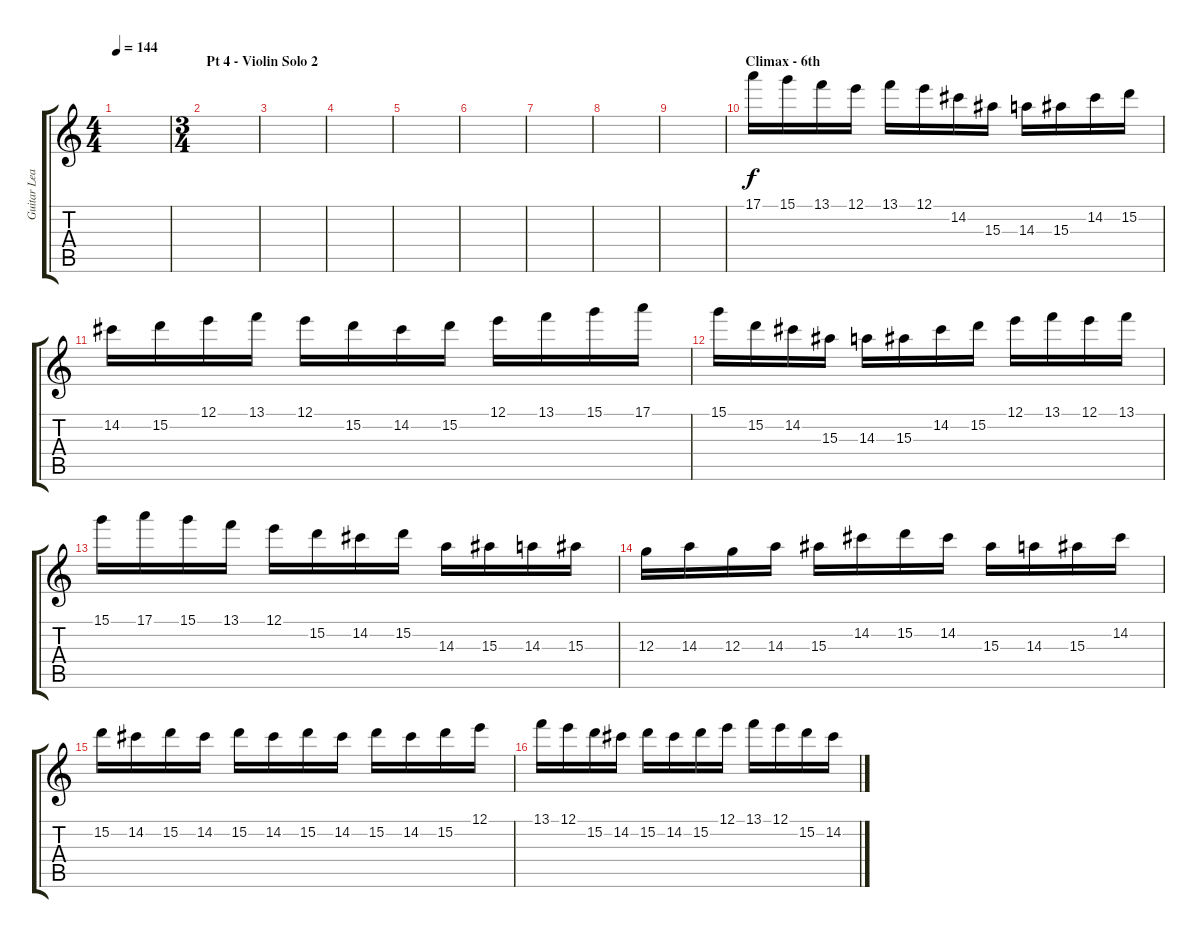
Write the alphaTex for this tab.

\track ("Guitar Lead" "Guitar Lea") {instrument distortionguitar}
\staff {score tabs}
\tuning (E4 B3 G3 D3 A2 E2) {hide}
\ts (4 4)
\tempo 144
\clef g2
\ks c
|
\ts (3 4)
\section ("" "Pt 4 - Violin Solo 2")
|
|
|
|
|
|
|
|
\section ("" "Climax - 6th")
17.1.16 15.1.16 13.1.16 12.1.16 13.1.16 12.1.16 14.2.16 15.3.16 14.3.16 15.3.16 14.2.16 15.2.16 |
14.2.16 15.2.16 12.1.16 13.1.16 12.1.16 15.2.16 14.2.16 15.2.16 12.1.16 13.1.16 15.1.16 17.1.16 |
15.1.16 15.2.16 14.2.16 15.3.16 14.3.16 15.3.16 14.2.16 15.2.16 12.1.16 13.1.16 12.1.16 13.1.16 |
15.1.16 17.1.16 15.1.16 13.1.16 12.1.16 15.2.16 14.2.16 15.2.16 14.3.16 15.3.16 14.3.16 15.3.16 |
12.3.16 14.3.16 12.3.16 14.3.16 15.3.16 14.2.16 15.2.16 14.2.16 15.3.16 14.3.16 15.3.16 14.2.16 |
15.2.16 14.2.16 15.2.16 14.2.16 15.2.16 14.2.16 15.2.16 14.2.16 15.2.16 14.2.16 15.2.16 12.1.16 |
13.1.16 12.1.16 15.2.16 14.2.16 15.2.16 14.2.16 15.2.16 12.1.16 13.1.16 12.1.16 15.2.16 14.2.16
